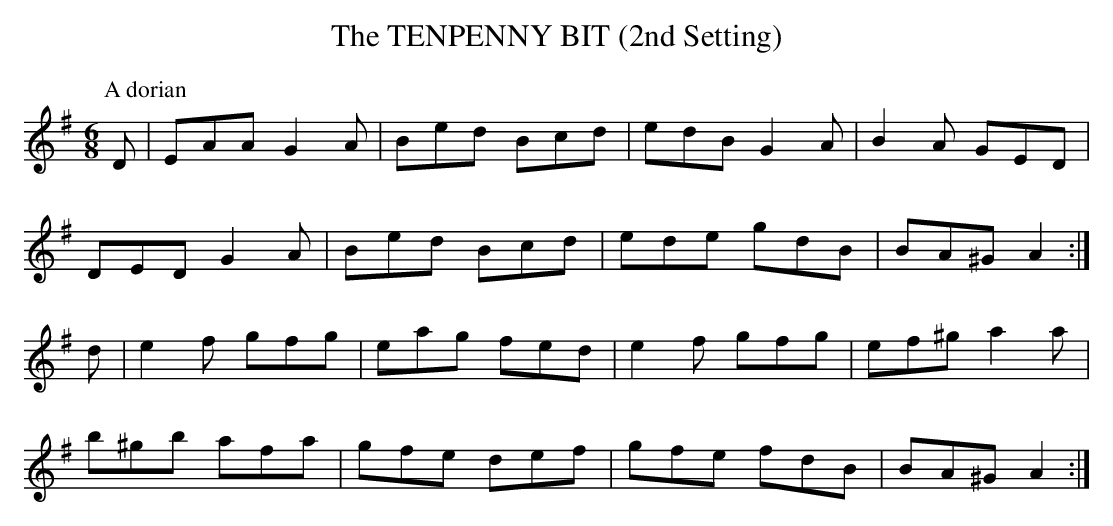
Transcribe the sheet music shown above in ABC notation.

X:1
T:TENPENNY BIT (2nd Setting), The
to the tune (except confusion).
M:6/8
L:1/8
K:G
P:A dorian
D|EAA G2A|Bed Bcd|edB G2A|B2A GED|
DED G2A|Bed Bcd|ede gdB|BA^G A2 :|
d|e2f gfg|eag fed|e2f gfg|ef^g a2a|
b^gb afa|gfe def|gfe fdB|BA^G A2 :|
